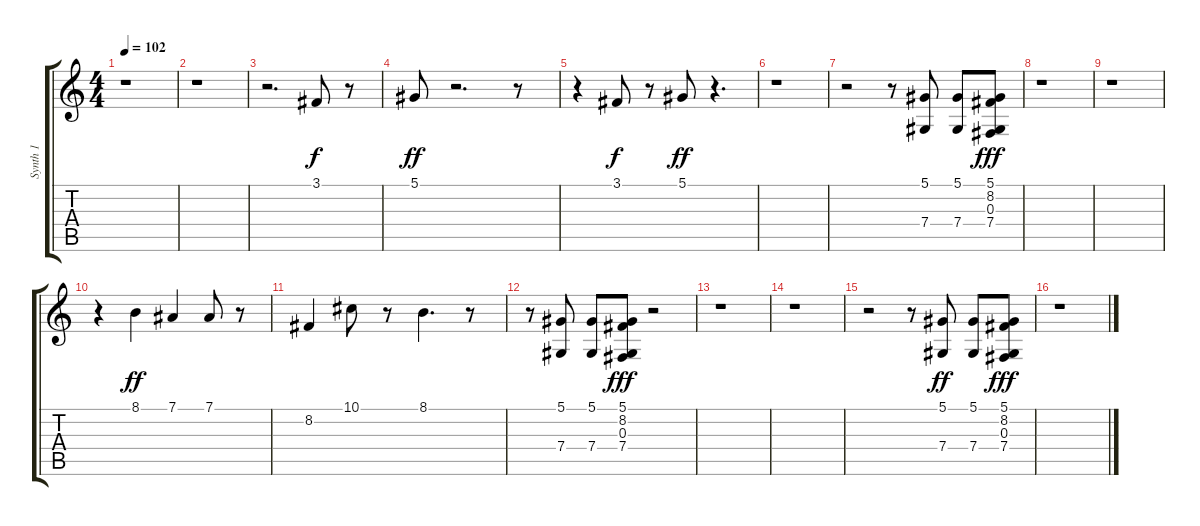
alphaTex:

\track ("Synth 1" "Synth 1") {instrument pad3polysynth}
\staff {score tabs}
\tuning (Eb4 Bb3 Gb3 Db3 Ab2 Eb2) {hide}
\ts (4 4)
\tempo 102
\clef g2
\ks c
r.1{dy fff} |
r.1 |
r.2{d} 3.1.8{dy f} r.8 |
5.1.8{dy ff} r.2{d} r.8 |
r.4 3.1.8{dy f} r.8 5.1.8{dy ff} r.4{d} |
r.1 |
r.2 r.8 (5.1 7.4).8 (5.1 7.4).8 (5.1 8.2 0.3 7.4).8{dy fff} |
r.1 |
r.1 |
r.4 8.1.4{dy ff} 7.1.4 7.1.8 r.8 |
8.2.4 10.1.8 r.8 8.1.4{d} r.8 |
r.8 (5.1 7.4).8 (5.1 7.4).8 (5.1 8.2 0.3 7.4).8{dy fff} r.2 |
r.1 |
r.1 |
r.2 r.8 (5.1 7.4).8{dy ff} (5.1 7.4).8 (5.1 8.2 0.3 7.4).8{dy fff} |
r.1
